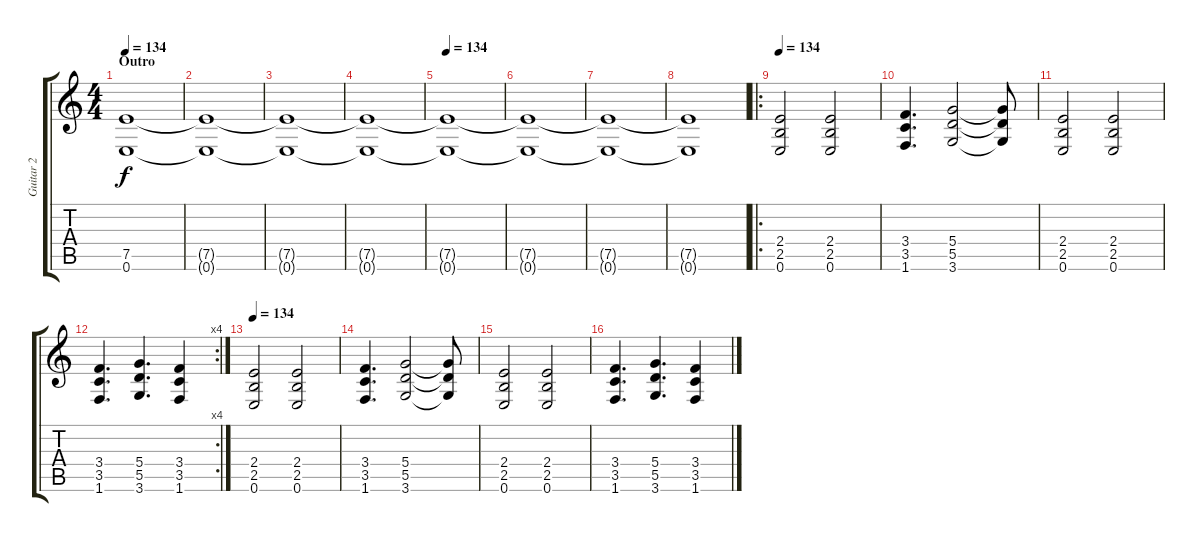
\track ("Guitar 2" "Guitar 2") {instrument distortionguitar}
\staff {score tabs}
\tuning (E4 B3 G3 D3 A2 E2) {hide}
\ts (4 4)
\section ("" "Outro")
\tempo 134
\clef g2
\ks c
(7.5 0.6).1{dy f balance 13} |
(7.5{t} 0.6{t}).1 |
(7.5{t} 0.6{t}).1 |
(7.5{t} 0.6{t}).1 |
\tempo 134
(7.5{t} 0.6{t}).1 |
(7.5{t} 0.6{t}).1 |
(7.5{t} 0.6{t}).1 |
(7.5{t} 0.6{t}).1 |
\ro
\tempo 134
(2.4 2.5 0.6).2 (2.4 2.5 0.6).2 |
(3.4 3.5 1.6).4{d} (5.4 5.5 3.6).2 (5.4{t} 5.5{t} 3.6{t}).8 |
(2.4 2.5 0.6).2 (2.4 2.5 0.6).2 |
\rc 4
(3.4 3.5 1.6).4{d} (5.4 5.5 3.6).4{d} (3.4 3.5 1.6).4 |
\tempo 134
(2.4 2.5 0.6).2{volume 7} (2.4 2.5 0.6).2 |
(3.4 3.5 1.6).4{d} (5.4 5.5 3.6).2 (5.4{t} 5.5{t} 3.6{t}).8 |
(2.4 2.5 0.6).2 (2.4 2.5 0.6).2 |
(3.4 3.5 1.6).4{d} (5.4 5.5 3.6).4{d} (3.4 3.5 1.6).4
